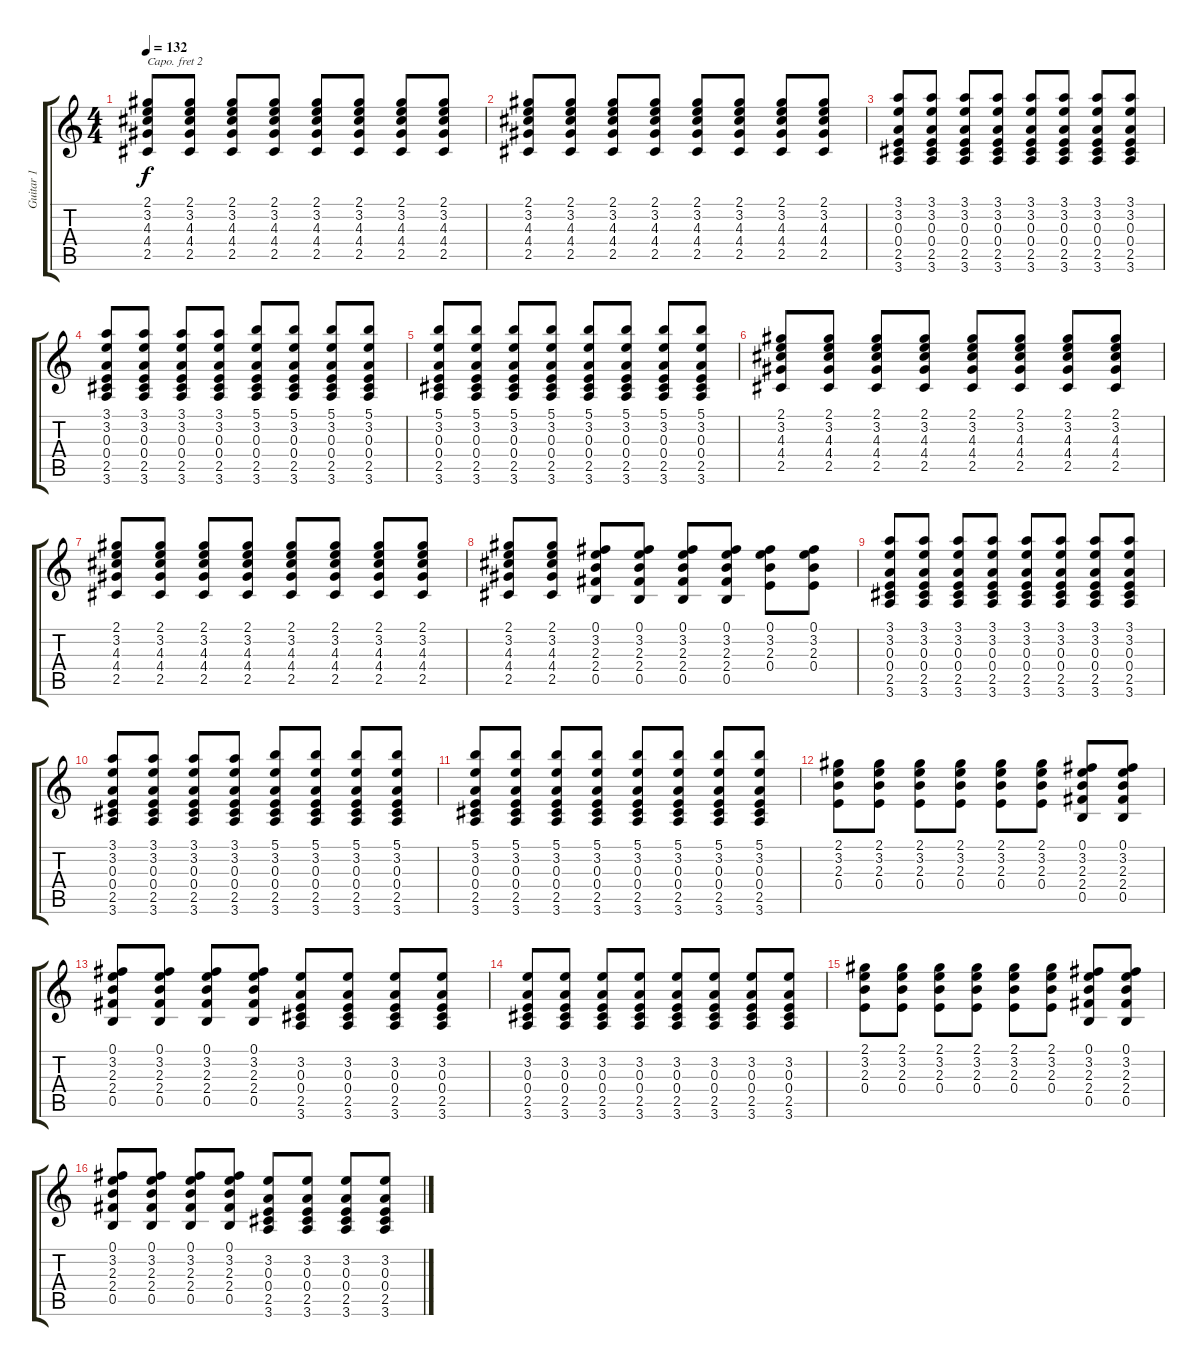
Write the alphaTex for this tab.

\track ("Guitar 1" "Guitar 1") {instrument acousticguitarsteel}
\staff {score tabs}
\capo 2
\tuning (E4 B3 G3 D3 A2 E2) {hide}
\ts (4 4)
\tempo 132
\clef g2
\ks c
(2.1 3.2 4.3 4.4 2.5).8{dy f} (2.1 3.2 4.3 4.4 2.5).8 (2.1 3.2 4.3 4.4 2.5).8 (2.1 3.2 4.3 4.4 2.5).8 (2.1 3.2 4.3 4.4 2.5).8 (2.1 3.2 4.3 4.4 2.5).8 (2.1 3.2 4.3 4.4 2.5).8 (2.1 3.2 4.3 4.4 2.5).8 |
(2.1 3.2 4.3 4.4 2.5).8 (2.1 3.2 4.3 4.4 2.5).8 (2.1 3.2 4.3 4.4 2.5).8 (2.1 3.2 4.3 4.4 2.5).8 (2.1 3.2 4.3 4.4 2.5).8 (2.1 3.2 4.3 4.4 2.5).8 (2.1 3.2 4.3 4.4 2.5).8 (2.1 3.2 4.3 4.4 2.5).8 |
(3.1 3.2 0.3 0.4 2.5 3.6).8 (3.1 3.2 0.3 0.4 2.5 3.6).8 (3.1 3.2 0.3 0.4 2.5 3.6).8 (3.1 3.2 0.3 0.4 2.5 3.6).8 (3.1 3.2 0.3 0.4 2.5 3.6).8 (3.1 3.2 0.3 0.4 2.5 3.6).8 (3.1 3.2 0.3 0.4 2.5 3.6).8 (3.1 3.2 0.3 0.4 2.5 3.6).8 |
(3.1 3.2 0.3 0.4 2.5 3.6).8 (3.1 3.2 0.3 0.4 2.5 3.6).8 (3.1 3.2 0.3 0.4 2.5 3.6).8 (3.1 3.2 0.3 0.4 2.5 3.6).8 (5.1 3.2 0.3 0.4 2.5 3.6).8 (5.1 3.2 0.3 0.4 2.5 3.6).8 (5.1 3.2 0.3 0.4 2.5 3.6).8 (5.1 3.2 0.3 0.4 2.5 3.6).8 |
(5.1 3.2 0.3 0.4 2.5 3.6).8 (5.1 3.2 0.3 0.4 2.5 3.6).8 (5.1 3.2 0.3 0.4 2.5 3.6).8 (5.1 3.2 0.3 0.4 2.5 3.6).8 (5.1 3.2 0.3 0.4 2.5 3.6).8 (5.1 3.2 0.3 0.4 2.5 3.6).8 (5.1 3.2 0.3 0.4 2.5 3.6).8 (5.1 3.2 0.3 0.4 2.5 3.6).8 |
(2.1 3.2 4.3 4.4 2.5).8 (2.1 3.2 4.3 4.4 2.5).8 (2.1 3.2 4.3 4.4 2.5).8 (2.1 3.2 4.3 4.4 2.5).8 (2.1 3.2 4.3 4.4 2.5).8 (2.1 3.2 4.3 4.4 2.5).8 (2.1 3.2 4.3 4.4 2.5).8 (2.1 3.2 4.3 4.4 2.5).8 |
(2.1 3.2 4.3 4.4 2.5).8 (2.1 3.2 4.3 4.4 2.5).8 (2.1 3.2 4.3 4.4 2.5).8 (2.1 3.2 4.3 4.4 2.5).8 (2.1 3.2 4.3 4.4 2.5).8 (2.1 3.2 4.3 4.4 2.5).8 (2.1 3.2 4.3 4.4 2.5).8 (2.1 3.2 4.3 4.4 2.5).8 |
(2.1 3.2 4.3 4.4 2.5).8 (2.1 3.2 4.3 4.4 2.5).8 (0.1 3.2 2.3 2.4 0.5).8 (0.1 3.2 2.3 2.4 0.5).8 (0.1 3.2 2.3 2.4 0.5).8 (0.1 3.2 2.3 2.4 0.5).8 (0.1 3.2 2.3 0.4).8 (0.1 3.2 2.3 0.4).8 |
(3.1 3.2 0.3 0.4 2.5 3.6).8 (3.1 3.2 0.3 0.4 2.5 3.6).8 (3.1 3.2 0.3 0.4 2.5 3.6).8 (3.1 3.2 0.3 0.4 2.5 3.6).8 (3.1 3.2 0.3 0.4 2.5 3.6).8 (3.1 3.2 0.3 0.4 2.5 3.6).8 (3.1 3.2 0.3 0.4 2.5 3.6).8 (3.1 3.2 0.3 0.4 2.5 3.6).8 |
(3.1 3.2 0.3 0.4 2.5 3.6).8 (3.1 3.2 0.3 0.4 2.5 3.6).8 (3.1 3.2 0.3 0.4 2.5 3.6).8 (3.1 3.2 0.3 0.4 2.5 3.6).8 (5.1 3.2 0.3 0.4 2.5 3.6).8 (5.1 3.2 0.3 0.4 2.5 3.6).8 (5.1 3.2 0.3 0.4 2.5 3.6).8 (5.1 3.2 0.3 0.4 2.5 3.6).8 |
(5.1 3.2 0.3 0.4 2.5 3.6).8 (5.1 3.2 0.3 0.4 2.5 3.6).8 (5.1 3.2 0.3 0.4 2.5 3.6).8 (5.1 3.2 0.3 0.4 2.5 3.6).8 (5.1 3.2 0.3 0.4 2.5 3.6).8 (5.1 3.2 0.3 0.4 2.5 3.6).8 (5.1 3.2 0.3 0.4 2.5 3.6).8 (5.1 3.2 0.3 0.4 2.5 3.6).8 |
(2.1 3.2 2.3 0.4).8{volume 9} (2.1 3.2 2.3 0.4).8 (2.1 3.2 2.3 0.4).8 (2.1 3.2 2.3 0.4).8 (2.1 3.2 2.3 0.4).8 (2.1 3.2 2.3 0.4).8 (0.1 3.2 2.3 2.4 0.5).8 (0.1 3.2 2.3 2.4 0.5).8 |
(0.1 3.2 2.3 2.4 0.5).8 (0.1 3.2 2.3 2.4 0.5).8 (0.1 3.2 2.3 2.4 0.5).8 (0.1 3.2 2.3 2.4 0.5).8 (3.2 0.3 0.4 2.5 3.6).8 (3.2 0.3 0.4 2.5 3.6).8 (3.2 0.3 0.4 2.5 3.6).8 (3.2 0.3 0.4 2.5 3.6).8 |
(3.2 0.3 0.4 2.5 3.6).8 (3.2 0.3 0.4 2.5 3.6).8 (3.2 0.3 0.4 2.5 3.6).8 (3.2 0.3 0.4 2.5 3.6).8 (3.2 0.3 0.4 2.5 3.6).8 (3.2 0.3 0.4 2.5 3.6).8 (3.2 0.3 0.4 2.5 3.6).8 (3.2 0.3 0.4 2.5 3.6).8 |
(2.1 3.2 2.3 0.4).8 (2.1 3.2 2.3 0.4).8 (2.1 3.2 2.3 0.4).8 (2.1 3.2 2.3 0.4).8 (2.1 3.2 2.3 0.4).8 (2.1 3.2 2.3 0.4).8 (0.1 3.2 2.3 2.4 0.5).8 (0.1 3.2 2.3 2.4 0.5).8 |
(0.1 3.2 2.3 2.4 0.5).8 (0.1 3.2 2.3 2.4 0.5).8 (0.1 3.2 2.3 2.4 0.5).8 (0.1 3.2 2.3 2.4 0.5).8 (3.2 0.3 0.4 2.5 3.6).8 (3.2 0.3 0.4 2.5 3.6).8 (3.2 0.3 0.4 2.5 3.6).8 (3.2 0.3 0.4 2.5 3.6).8
